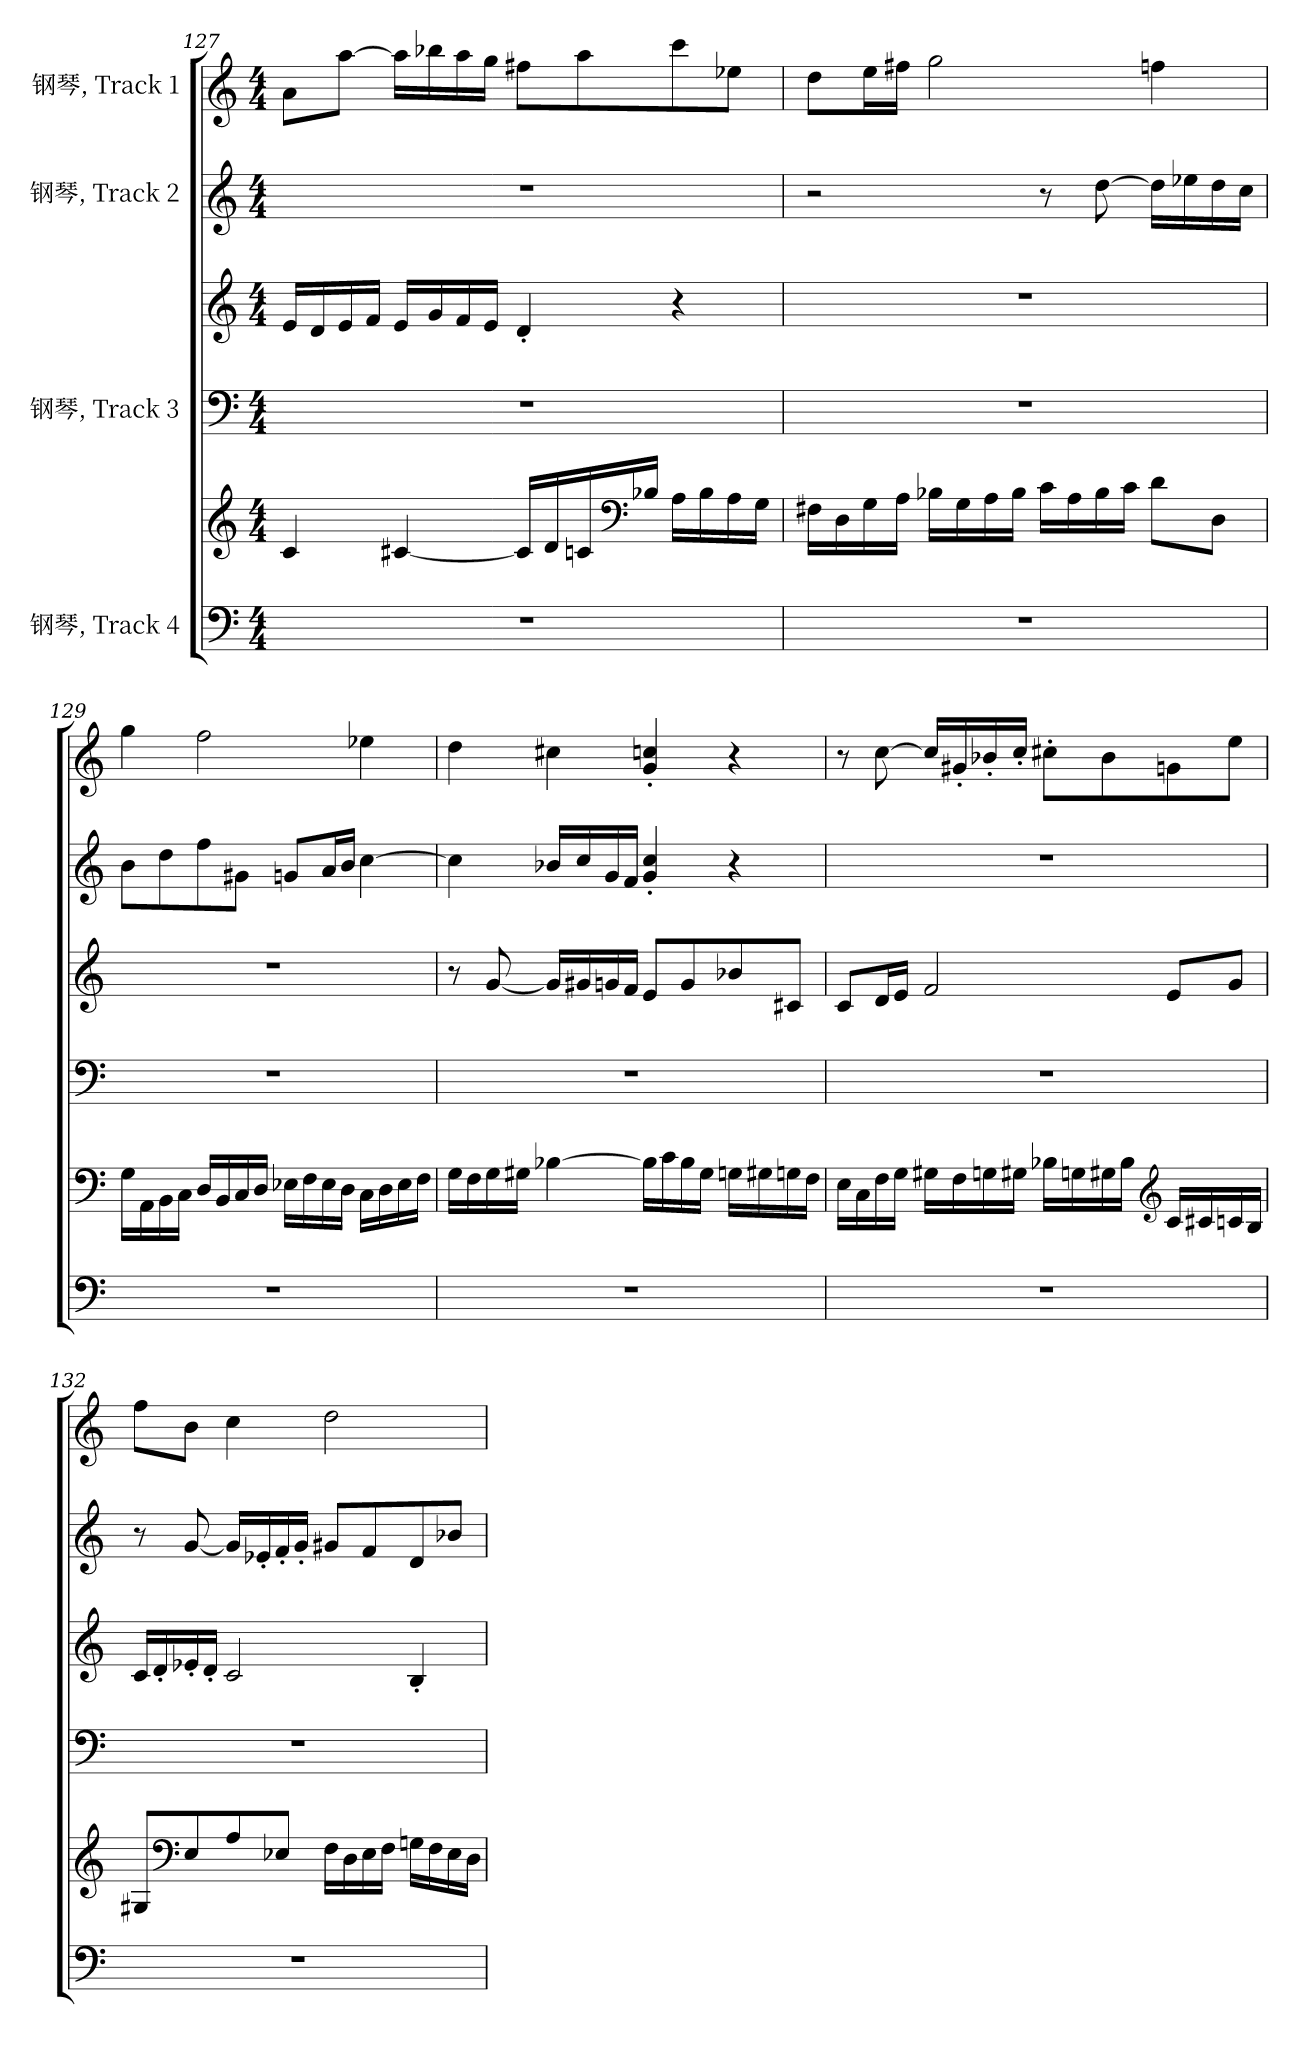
**kern	**kern	**kern	**kern	**kern	**kern
*part4	*part4	*part3	*part3	*part2	*part1
*staff6	*staff5	*staff4	*staff3	*staff2	*staff1
*I"钢琴, Track 4	*	*I"钢琴, Track 3	*	*I"钢琴, Track 2	*I"钢琴, Track 1
!!LO:LB:g=z
*clefF4	*clefG2	*clefF4	*clefG2	*clefG2	*clefG2
*k[]	*k[]	*k[]	*k[]	*k[]	*k[]
*M4/4	*M4/4	*M4/4	*M4/4	*M4/4	*M4/4
=127	=127	=127	=127	=127	=127
1r	4c/	1r	16e/LL	1r	8a\L
.	.	.	16d/	.	.
.	.	.	16e/	.	[8aa\J
.	.	.	16f/JJ	.	.
.	[4c#X/	.	16e/LL	.	16aa\LL]
.	.	.	16g/	.	16bb-X\
.	.	.	16f/	.	16aa\
.	.	.	16e/JJ	.	16gg\JJ
.	16c#/LL]	.	4d'/	.	8ff#X\L
.	16d/	.	.	.	.
.	16cn/	.	.	.	8aa\
*	*clefF4	*	*	*	*
.	16B-X/JJ	.	.	.	.
.	16A\LL	.	4r	.	8ccc\
.	16B-\	.	.	.	.
.	16A\	.	.	.	8ee-X\J
.	16G\JJ	.	.	.	.
=128	=128	=128	=128	=128	=128
1r	16F#X\LL	1r	1r	2r	8dd\L
.	16D\	.	.	.	.
.	16G\	.	.	.	16ee\L
.	16A\JJ	.	.	.	16ff#X\JJ
.	16B-X\LL	.	.	.	2gg\
.	16G\	.	.	.	.
.	16A\	.	.	.	.
.	16B-\JJ	.	.	.	.
.	16c\LL	.	.	8r	.
.	16A\	.	.	.	.
.	16B-\	.	.	[8dd\	.
.	16c\JJ	.	.	.	.
.	8d\L	.	.	16dd\LL]	4ffn\
.	.	.	.	16ee-X\	.
.	8D\J	.	.	16dd\	.
.	.	.	.	16cc\JJ	.
!!LO:PB:g=z
=129	=129	=129	=129	=129	=129
1r	16G\LL	1r	1r	8b\L	4gg\
.	16AA\	.	.	.	.
.	16BB\	.	.	8dd\	.
.	16C\JJ	.	.	.	.
.	16D/LL	.	.	8ff\	2ff\
.	16BB/	.	.	.	.
.	16C/	.	.	8g#X\J	.
.	16D/JJ	.	.	.	.
.	16E-X\LL	.	.	8gn/L	.
.	16F\	.	.	.	.
.	16E-\	.	.	16a/L	.
.	16D\JJ	.	.	16b/JJ	.
.	16C\LL	.	.	[4cc\	4ee-X\
.	16D\	.	.	.	.
.	16E-\	.	.	.	.
.	16F\JJ	.	.	.	.
=130	=130	=130	=130	=130	=130
1r	16G\LL	1r	8r	4cc\]	4dd\
.	16F\	.	.	.	.
.	16G\	.	[8g/	.	.
.	16G#X\JJ	.	.	.	.
.	[4B-X\	.	16g/LL]	16b-X/LL	4cc#X\
.	.	.	16g#X/	16cc/	.
.	.	.	16gn/	16g/	.
.	.	.	16f/JJ	16f/JJ	.
.	16B-\LL]	.	8e/L	4g/' 4cc/'	4g/' 4ccn/'
.	16c\	.	.	.	.
.	16B-\	.	8g/	.	.
.	16G#\JJ	.	.	.	.
.	16Gn\LL	.	8b-X/	4r	4r
.	16G#X\	.	.	.	.
.	16Gn\	.	8c#X/J	.	.
.	16F\JJ	.	.	.	.
!!LO:LB:g=z
=131	=131	=131	=131	=131	=131
1r	16E\LL	1r	8c/L	1r	8r
.	16C\	.	.	.	.
.	16F\	.	16d/L	.	[8cc\
.	16G\JJ	.	16e/JJ	.	.
.	16G#X\LL	.	2f/	.	16cc/LL]
.	16F\	.	.	.	16g#X'/
.	16Gn\	.	.	.	16b-X'/
.	16G#X\JJ	.	.	.	16cc'/JJ
.	16B-X\LL	.	.	.	8cc#X'\L
.	16Gn\	.	.	.	.
.	16G#X\	.	.	.	8b-\
.	16B-\JJ	.	.	.	.
*	*clefG2	*	*	*	*
.	16c/LL	.	8e/L	.	8gn\
.	16c#X/	.	.	.	.
.	16cn/	.	8g/J	.	8ee\J
.	16B-/JJ	.	.	.	.
=132	=132	=132	=132	=132	=132
1r	8G#X/L	1r	16c/LL	8r	8ff\L
.	.	.	16d'/	.	.
*	*clefF4	*	*	*	*
.	8E/	.	16e-X'/	[8g/	8b\J
.	.	.	16d'/JJ	.	.
.	8A/	.	2c/	16g/LL]	4cc\
.	.	.	.	16e-X'/	.
.	8E-X/J	.	.	16f'/	.
.	.	.	.	16g'/JJ	.
.	16F\LL	.	.	8g#X/L	2dd\
.	16D\	.	.	.	.
.	16E-\	.	.	8f/	.
.	16F\JJ	.	.	.	.
.	16Gn\LL	.	4B'/	8d/	.
.	16F\	.	.	.	.
.	16E-\	.	.	8b-X/J	.
.	16D\JJ	.	.	.	.
=	=	=	=	=	=
*-	*-	*-	*-	*-	*-
